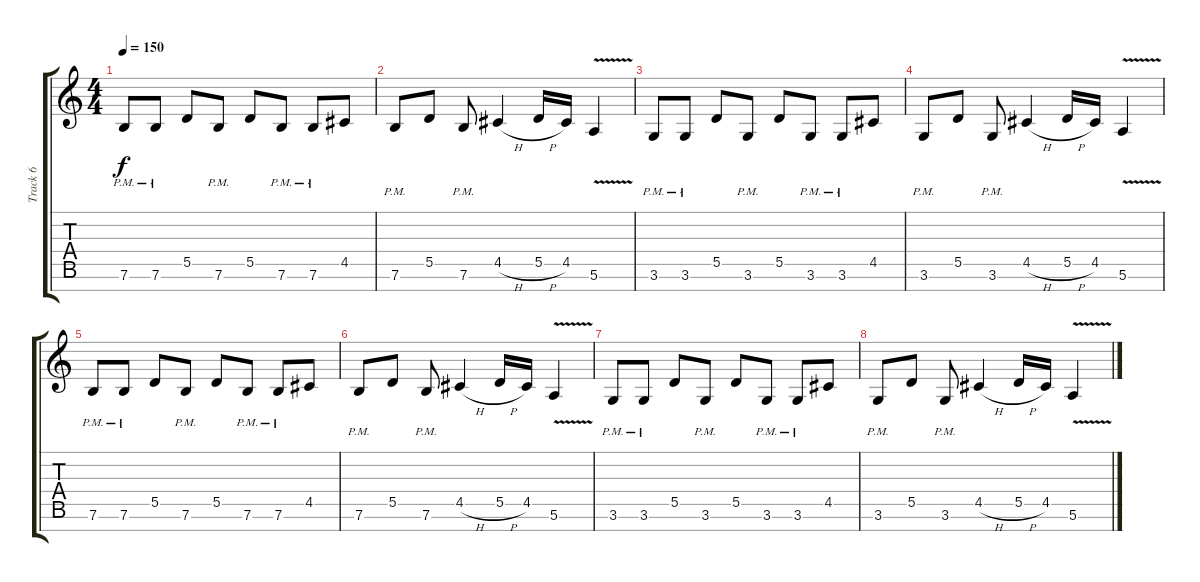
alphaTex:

\track ("Track 6" "Track 6") {instrument distortionguitar}
\staff {score tabs}
\tuning (E4 B3 G3 D3 A2 E2 B1) {hide}
\ts (4 4)
\tempo 150
\clef g2
\ks c
7.6{pm}.8{dy f} 7.6{pm}.8 5.5.8 7.6{pm}.8 5.5.8 7.6{pm}.8 7.6{pm}.8 4.5.8 |
7.6{pm}.8 5.5.8 7.6{pm}.8 4.5{h}.4 5.5{h}.16 4.5.16 5.6{v}.4 |
3.6{pm}.8 3.6{pm}.8 5.5.8 3.6{pm}.8 5.5.8 3.6{pm}.8 3.6{pm}.8 4.5.8 |
3.6{pm}.8 5.5.8 3.6{pm}.8 4.5{h}.4 5.5{h}.16 4.5.16 5.6{v}.4 |
7.6{pm}.8 7.6{pm}.8 5.5.8 7.6{pm}.8 5.5.8 7.6{pm}.8 7.6{pm}.8 4.5.8 |
7.6{pm}.8 5.5.8 7.6{pm}.8 4.5{h}.4 5.5{h}.16 4.5.16 5.6{v}.4 |
3.6{pm}.8 3.6{pm}.8 5.5.8 3.6{pm}.8 5.5.8 3.6{pm}.8 3.6{pm}.8 4.5.8 |
3.6{pm}.8 5.5.8 3.6{pm}.8 4.5{h}.4 5.5{h}.16 4.5.16 5.6{v}.4
